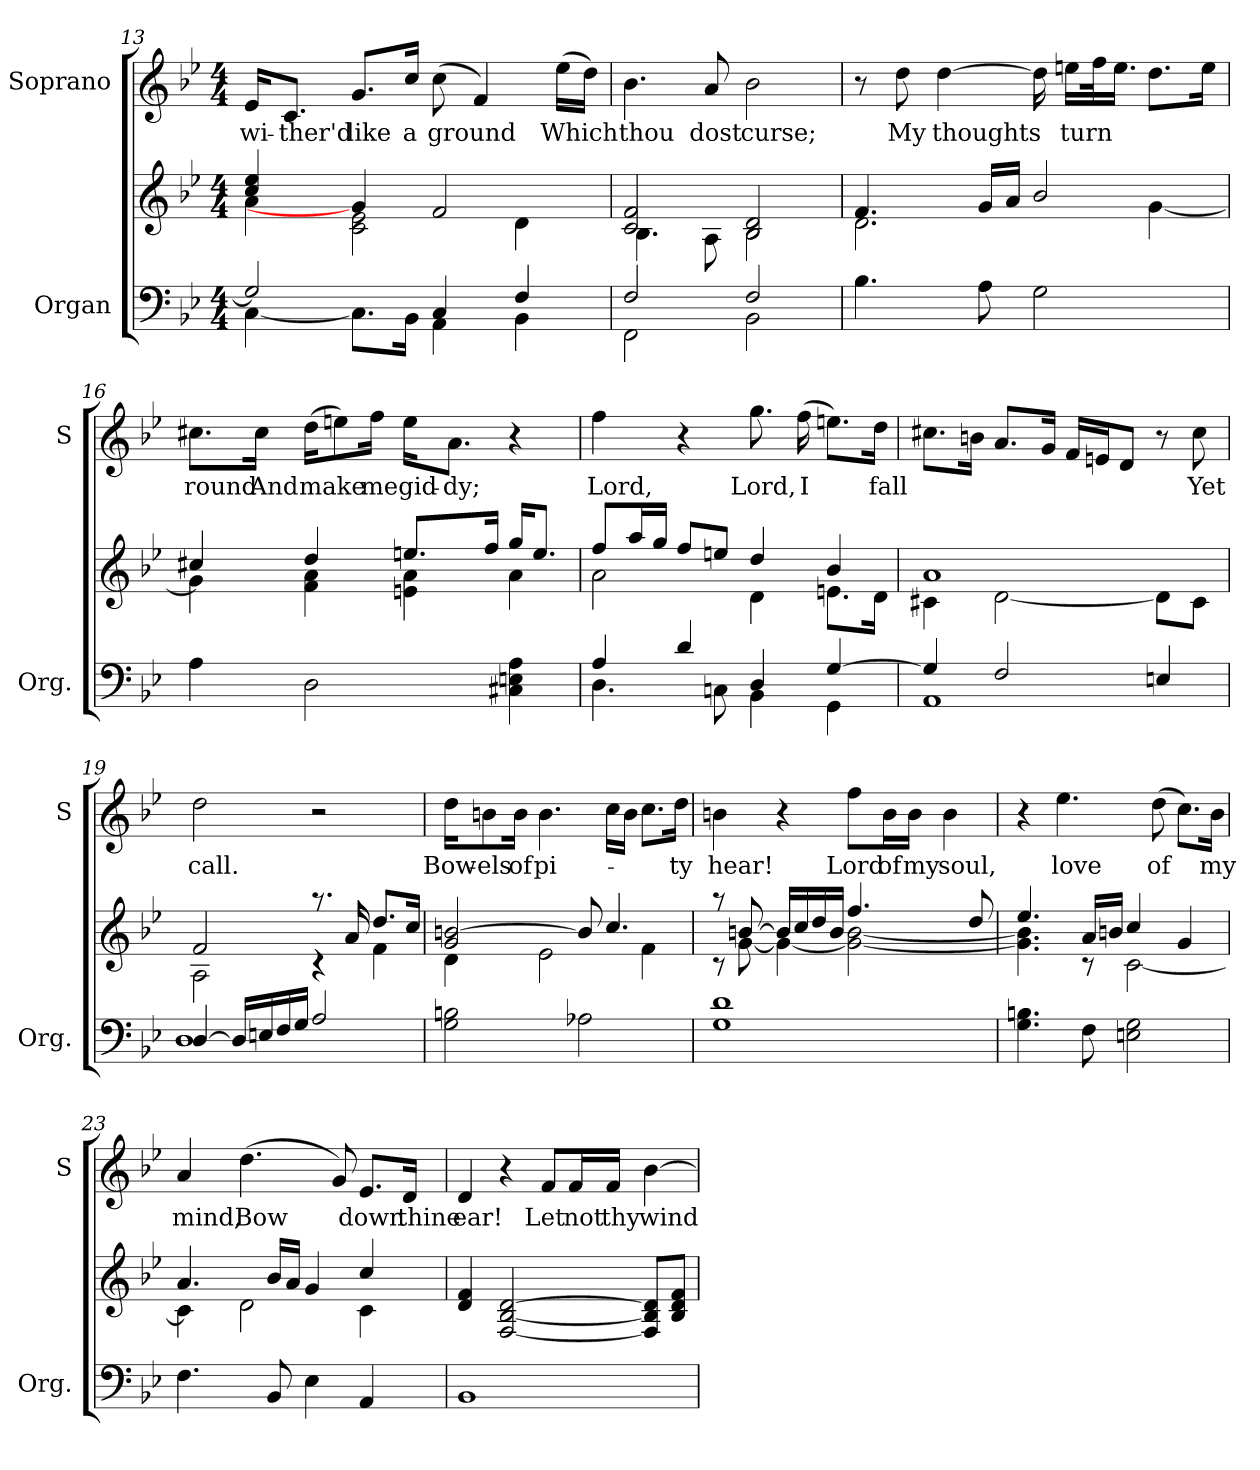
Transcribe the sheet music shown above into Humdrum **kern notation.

**kern	**kern	**kern	**text
*part2	*part2	*part1	*part1
*staff3	*staff2	*staff1	*staff1
*I"Organ	*	*I"Soprano	*
*I'Org.	*	*I'S	*
*clefF4	*clefG2	*clefG2	*
*k[b-e-]	*k[b-e-]	*k[b-e-]	*
*B-:	*B-:	*B-:	*
*M4/4	*M4/4	*M4/4	*
=13	=13	=13	=13
*^	*^	*	*
!	!	!	!	!	!LO:LY:b
2G/]	[4C\	4cc/ 4ee-/	4a\	16e-/KL	wi-
!	!	!	!	!	!LO:LY:b
.	.	.	.	8.c/J	-ther'd
!	!	!	!	!	!LO:LY:b
.	8.C\L]	4g/]	2c\ 2e-\	8.g/L	like
!	!	!	!	!	!LO:LY:b
.	16BB-\Jk	.	.	16cc/Jk	a
!	!	!	!	!	!LO:LY:b
4C/	4AA\	2f/	.	(>8cc\	ground
.	.	.	.	4f/)	.
4F/	4BB-\	.	4d\	.	.
!	!	!	!	!	!LO:LY:b
.	.	.	.	(>16ee-\LL	Which
.	.	.	.	16dd\JJ)	.
!!LO:LB:g=z
=14	=14	=14	=14	=14	=14
!	!	!	!	!	!LO:LY:b
2F/	2FF\	2c/ 2f/	4.B-\	4.b-\	thou
!	!	!	!	!	!LO:LY:b
.	.	.	8A\	8a/	dost
!	!	!	!	!	!LO:LY:b
2F/	2BB-\	2B-/ 2d/	2B-\	2b-\	curse;
*v	*v	*	*	*	*
!!LO:LB:g=z
=15	=15	=15	=15	=15
4.B-\	4.f/	2.d\	8r	.
!	!	!	!	!LO:LY:b
.	.	.	8dd\	My
!	!	!	!	!LO:LY:b
.	.	.	[4dd\	thoughts
8A\	16g/LL	.	.	.
.	16a/JJ	.	.	.
2G\	2b-/	.	16dd\]	.
!	!	!	!	!LO:LY:b
.	.	.	16een\LL	turn
.	.	.	32ff\K	.
.	.	.	16.ee\JJ	.
.	.	[4g\	8.dd\L	.
.	.	.	16ee\Jk	.
=16	=16	=16	=16	=16
!	!	!	!	!LO:LY:b
4A\	4cc#X/	4g\]	8.cc#X\L	round
!	!	!	!	!LO:LY:b
.	.	.	16cc#\Jk	And
!	!	!	!	!LO:LY:b
2D\	4dd/	4f\ 4a\	(>16dd\KL	make
.	.	.	8een\)	.
!	!	!	!	!LO:LY:b
.	.	.	16ff\Jk	me
!	!	!	!	!LO:LY:b
.	8.een/L	4en\ 4a\	16ee\KL	gid-
!	!	!	!	!LO:LY:b
.	.	.	8.a\J	-dy;
.	16ff/Jk	.	.	.
4C#X\ 4En\ 4A\	16gg/KL	4a\	4r	.
.	8.ee/J	.	.	.
=17	=17	=17	=17	=17
*^	*	*	*	*
!	!	!	!	!	!LO:LY:b
4A/	4.D\	8ff/L	2a\	4ff\	Lord,
.	.	16aa/L	.	.	.
.	.	16gg/JJ	.	.	.
4d/	.	8ff/L	.	4r	.
.	8Cni\	8een/J	.	.	.
!	!	!	!	!	!LO:LY:b
4D/	4BB-\	4dd/	4d\	8.gg\	Lord,
!	!	!	!	!	!LO:LY:b
.	.	.	.	(>16ff\	I
[4G/	4GG\	4b-/	8.en\L	8.een\L)	.
!	!	!	!	!	!LO:LY:b
.	.	.	16d\Jk	16dd\Jk	fall
!!LO:PB:g=z
=18	=18	=18	=18	=18	=18
4G/]	1AA	1a	4c#X\	8.cc#X\L	.
.	.	.	.	16bn\Jk	.
2F/	.	.	[2d\	8.a/L	.
.	.	.	.	16g/Jk	.
.	.	.	.	16f/LL	.
.	.	.	.	16en/J	.
.	.	.	.	8d/J	.
4En/	.	.	8d\L]	8r	.
!	!	!	!	!	!LO:LY:b
.	.	.	8c#\J	8cc#\	Yet
=19	=19	=19	=19	=19	=19
!	!	!	!	!	!LO:LY:b
[4D/	1D	2f/	2A\	2dd\	call.
16D/LL]	.	.	.	.	.
16En/	.	.	.	.	.
16F/	.	.	.	.	.
16G/JJ	.	.	.	.	.
2A/	.	8.raa	4rc	2r	.
.	.	16a/	.	.	.
.	.	8.dd/L	4f\	.	.
.	.	16cc/Jk	.	.	.
*v	*v	*	*	*	*
=20	=20	=20	=20	=20
!	!	!	!	!LO:LY:b
2G\ 2Bn\	2g/ [2bn/	4d\	16dd\KL	Bow-
!	!	!	!	!LO:LY:b
.	.	.	8bn\	-els
!	!	!	!	!LO:LY:b
.	.	.	16b\Jk	of
!	!	!	!	!LO:LY:b
.	.	2e-\	4.b\	pi-
2A-X\	8b/]	.	.	.
.	4.cc/	.	16cc\LL	.
.	.	.	16b\JJ	.
.	.	4f\	8.cc\L	.
!	!	!	!	!LO:LY:b
.	.	.	16dd\Jk	-ty
!!LO:PB:g=z
=21	=21	=21	=21	=21
!	!	!	!	!LO:LY:b
1G 1d	8raa	8rc	4bn\	hear!
.	[8bn/	[8g\	.	.
.	16b/LL]	4g\_	4r	.
.	16cc/	.	.	.
.	16dd/	.	.	.
.	16b/JJ	.	.	.
!	!	!	!	!LO:LY:b
.	4.ff/	2g\_ [2b\	8ff\L	Lord
!	!	!	!	!LO:LY:b
.	.	.	16b\L	of
!	!	!	!	!LO:LY:b
.	.	.	16b\JJ	my
!	!	!	!	!LO:LY:b
.	.	.	4b\	soul,
.	8dd/	.	.	.
=22	=22	=22	=22	=22
4.G\ 4.Bn\	4.ee-/	4.g\] 4.b\]	4r	.
!	!	!	!	!LO:LY:b
.	.	.	4.ee-\	love
8F\	16a/LL	8rc	.	.
.	16bn/JJ	.	.	.
2En\ 2G\	4cc/	[2c\	.	.
!	!	!	!	!LO:LY:b
.	.	.	(>8dd\	of
.	4g/	.	8.cc\L)	.
!	!	!	!	!LO:LY:b
.	.	.	16b-\Jk	my
=23	=23	=23	=23	=23
!	!	!	!	!LO:LY:b
4.F\	4.a/	4c\]	4a/	mind,
!	!	!	!	!LO:LY:b
.	.	2d\	(>4.dd\	Bow
8BB-/	16b-/LL	.	.	.
.	16a/JJ	.	.	.
4E-\	4g/	.	.	.
.	.	.	8g/)	.
!	!	!	!	!LO:LY:b
4AA/	4cc/	4c\	8.e-/L	down
!	!	!	!	!LO:LY:b
.	.	.	16d/Jk	thine
*	*v	*v	*	*
!!LO:LB:g=z
=24	=24	=24	=24
!	!	!	!LO:LY:b
1BB-	4d/ 4f/	4d/	ear!
.	[2F/ [2B-/ [2d/	4r	.
!	!	!	!LO:LY:b
.	.	8f/L	Let
!	!	!	!LO:LY:b
.	.	16f/L	not
!	!	!	!LO:LY:b
.	.	16f/JJ	thy
!	!	!	!LO:LY:b
.	8F/] 8B-/] 8d/]L	[4b-\	wind
.	8B-/ 8d/ 8f/J	.	.
=	=	=	=
*-	*-	*-	*-
